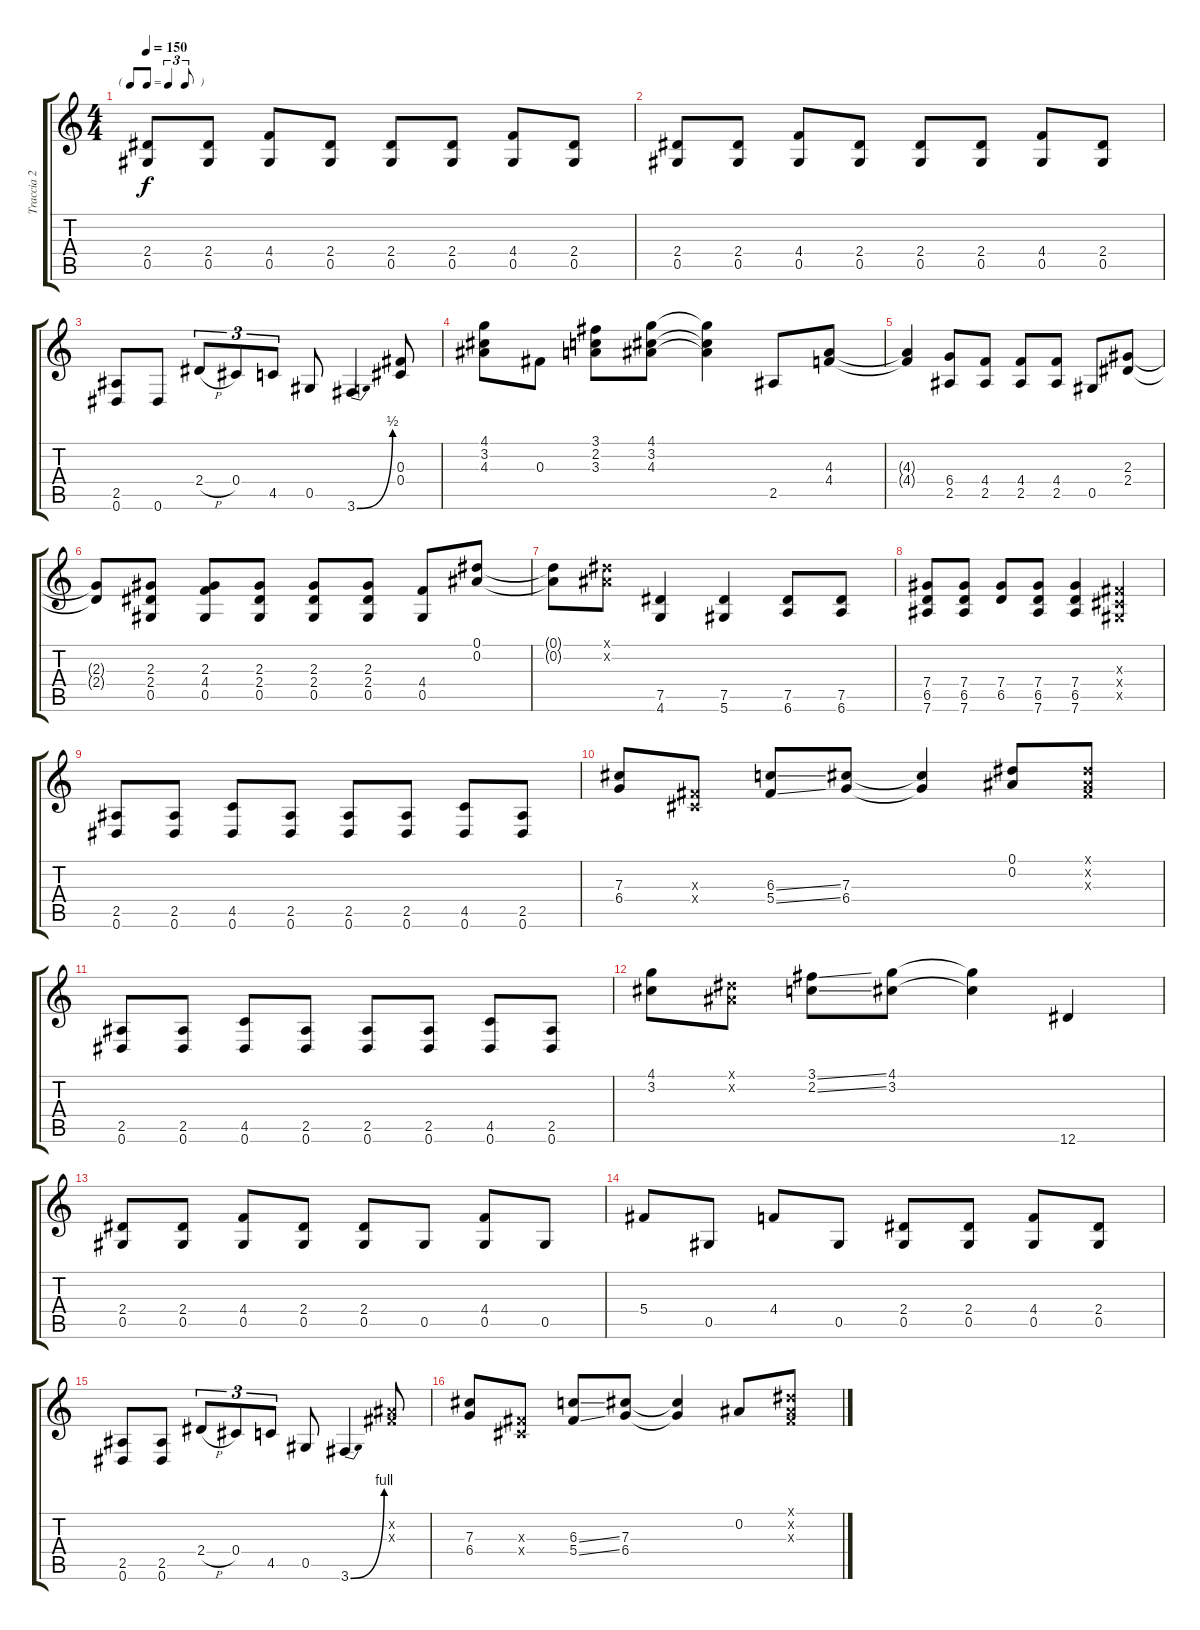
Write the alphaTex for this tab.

\track ("Traccia 2" "Traccia 2") {instrument overdrivenguitar}
\staff {score tabs}
\tuning (Eb4 Bb3 Gb3 Db3 Ab2 Eb2) {hide}
\ts (4 4)
\tf triplet8th
\tempo 150
\clef g2
\ks c
(2.4 0.5).8{dy f} (2.4 0.5).8 (4.4 0.5).8 (2.4 0.5).8 (2.4 0.5).8 (2.4 0.5).8 (4.4 0.5).8 (2.4 0.5).8 |
(2.4 0.5).8 (2.4 0.5).8 (4.4 0.5).8 (2.4 0.5).8 (2.4 0.5).8 (2.4 0.5).8 (4.4 0.5).8 (2.4 0.5).8 |
(2.5 0.6).8 0.6.8 2.4{h}.8{tu (3 2)} 0.4.8{tu (3 2)} 4.5.8{tu (3 2)} 0.5.8 3.6{be (bend 0 0 60 2)}.4 (0.3 0.4).8 |
(4.1 3.2 4.3).8 0.3.8 (3.1 2.2 3.3).8 (4.1 3.2 4.3).8 (4.1{t} 3.2{t} 4.3{t}).4 2.5.8 (4.3 4.4).8 |
(4.3{t} 4.4{t}).4 (6.4 2.5).8 (4.4 2.5).8 (4.4 2.5).8 (4.4 2.5).8 0.5.8 (2.3 2.4).8 |
(2.3{t} 2.4{t}).8 (2.3 2.4 0.5).8 (2.3 4.4 0.5).8 (2.3 2.4 0.5).8 (2.3 2.4 0.5).8 (2.3 2.4 0.5).8 (4.4 0.5).8 (0.1 0.2).8 |
(0.1{t} 0.2{t}).8 (0.1{x} 0.2{x}).8 (7.5 4.6).4 (7.5 5.6).4 (7.5 6.6).8 (7.5 6.6).8 |
(7.4 6.5 7.6).8 (7.4 6.5 7.6).8 (7.4 6.5).8 (7.4 6.5 7.6).8 (7.4 6.5 7.6).4 (0.3{x} 0.4{x} 0.5{x}).4 |
(2.5 0.6).8 (2.5 0.6).8 (4.5 0.6).8 (2.5 0.6).8 (2.5 0.6).8 (2.5 0.6).8 (4.5 0.6).8 (2.5 0.6).8 |
(7.3 6.4).8 (0.3{x} 0.4{x}).8 (6.3{ss} 5.4{ss}).8 (7.3 6.4).8 (7.3{t} 6.4{t}).4 (0.1 0.2).8 (0.1{x} 0.2{x} 0.3{x}).8 |
(2.5 0.6).8 (2.5 0.6).8 (4.5 0.6).8 (2.5 0.6).8 (2.5 0.6).8 (2.5 0.6).8 (4.5 0.6).8 (2.5 0.6).8 |
(4.1 3.2).8 (0.1{x} 0.2{x}).8 (3.1{ss} 2.2{ss}).8 (4.1 3.2).8 (4.1{t} 3.2{t}).4 12.6.4 |
(2.4 0.5).8 (2.4 0.5).8 (4.4 0.5).8 (2.4 0.5).8 (2.4 0.5).8 0.5.8 (4.4 0.5).8 0.5.8 |
5.4.8 0.5.8 4.4.8 0.5.8 (2.4 0.5).8 (2.4 0.5).8 (4.4 0.5).8 (2.4 0.5).8 |
(2.5 0.6).8 (2.5 0.6).8 2.4{h}.8{tu (3 2)} 0.4.8{tu (3 2)} 4.5.8{tu (3 2)} 0.5.8 3.6{be (bend 0 0 60 4)}.4 (0.2{x} 0.3{x}).8 |
(7.3 6.4).8 (0.3{x} 0.4{x}).8 (6.3{ss} 5.4{ss}).8 (7.3 6.4).8 (7.3{t} 6.4{t}).4 0.2.8 (0.1{x} 0.2{x} 0.3{x}).8
